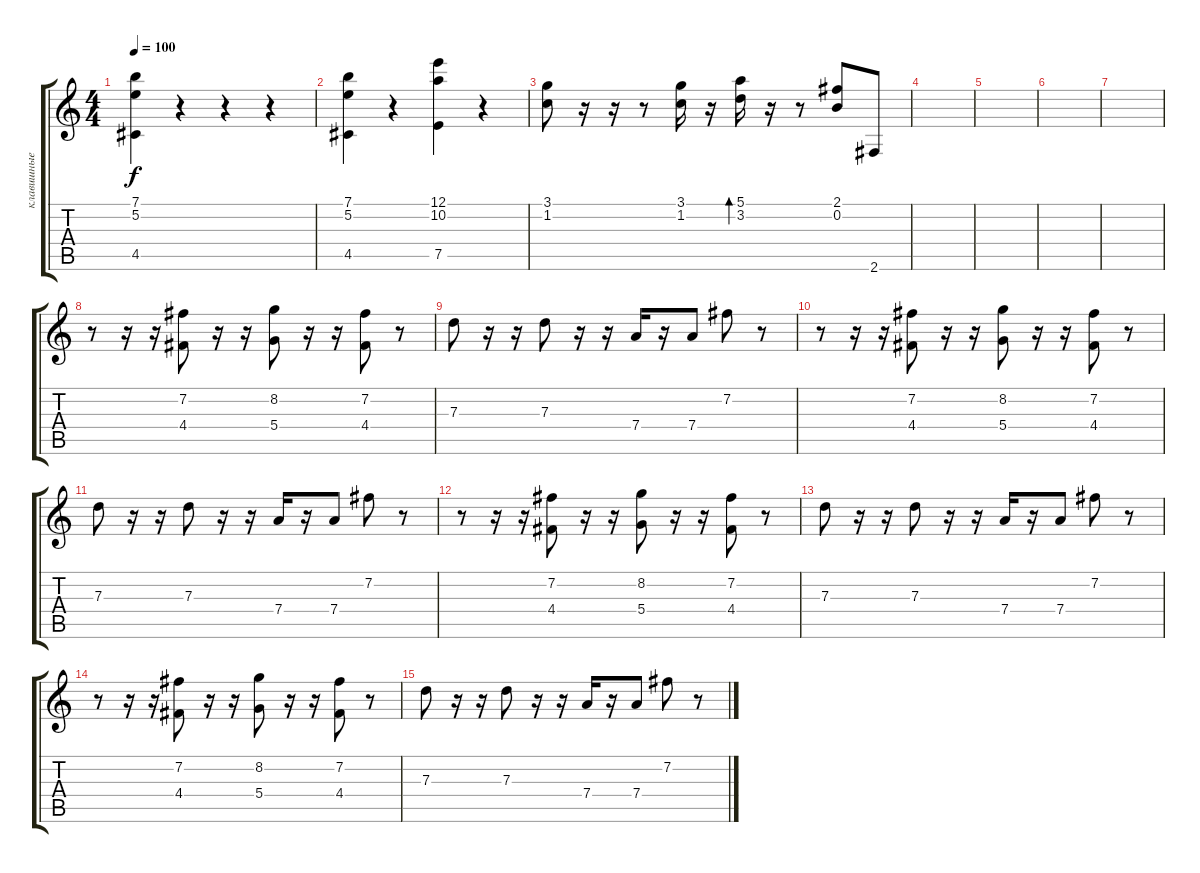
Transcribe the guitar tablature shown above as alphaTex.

\track ("клавишные" "клавишные") {instrument pad2warm}
\staff {score tabs}
\tuning (E5 B4 G4 D4 A3 E3) {hide}
\ts (4 4)
\tempo 100
\clef g2
\ks c
(7.1 5.2 4.5).4{dy f} r.4 r.4 r.4 |
(7.1 5.2 4.5).4 r.4 (12.1 10.2 7.5).4 r.4 |
(3.1 1.2).8 r.16 r.16 r.8 (3.1 1.2).16 r.16 (5.1 3.2).16{bd 60} r.16 r.8 (2.1 0.2).8 2.6.8 |
|
|
|
|
r.8 r.16 r.16 (7.2 4.4).8 r.16 r.16 (8.2 5.4).8 r.16 r.16 (7.2 4.4).8 r.8 |
7.3.8 r.16 r.16 7.3.8 r.16 r.16 7.4.16 r.16 7.4.8 7.2.8 r.8 |
r.8 r.16 r.16 (7.2 4.4).8 r.16 r.16 (8.2 5.4).8 r.16 r.16 (7.2 4.4).8 r.8 |
7.3.8 r.16 r.16 7.3.8 r.16 r.16 7.4.16 r.16 7.4.8 7.2.8 r.8 |
r.8 r.16 r.16 (7.2 4.4).8 r.16 r.16 (8.2 5.4).8 r.16 r.16 (7.2 4.4).8 r.8 |
7.3.8 r.16 r.16 7.3.8 r.16 r.16 7.4.16 r.16 7.4.8 7.2.8 r.8 |
r.8 r.16 r.16 (7.2 4.4).8 r.16 r.16 (8.2 5.4).8 r.16 r.16 (7.2 4.4).8 r.8 |
7.3.8 r.16 r.16 7.3.8 r.16 r.16 7.4.16 r.16 7.4.8 7.2.8 r.8
